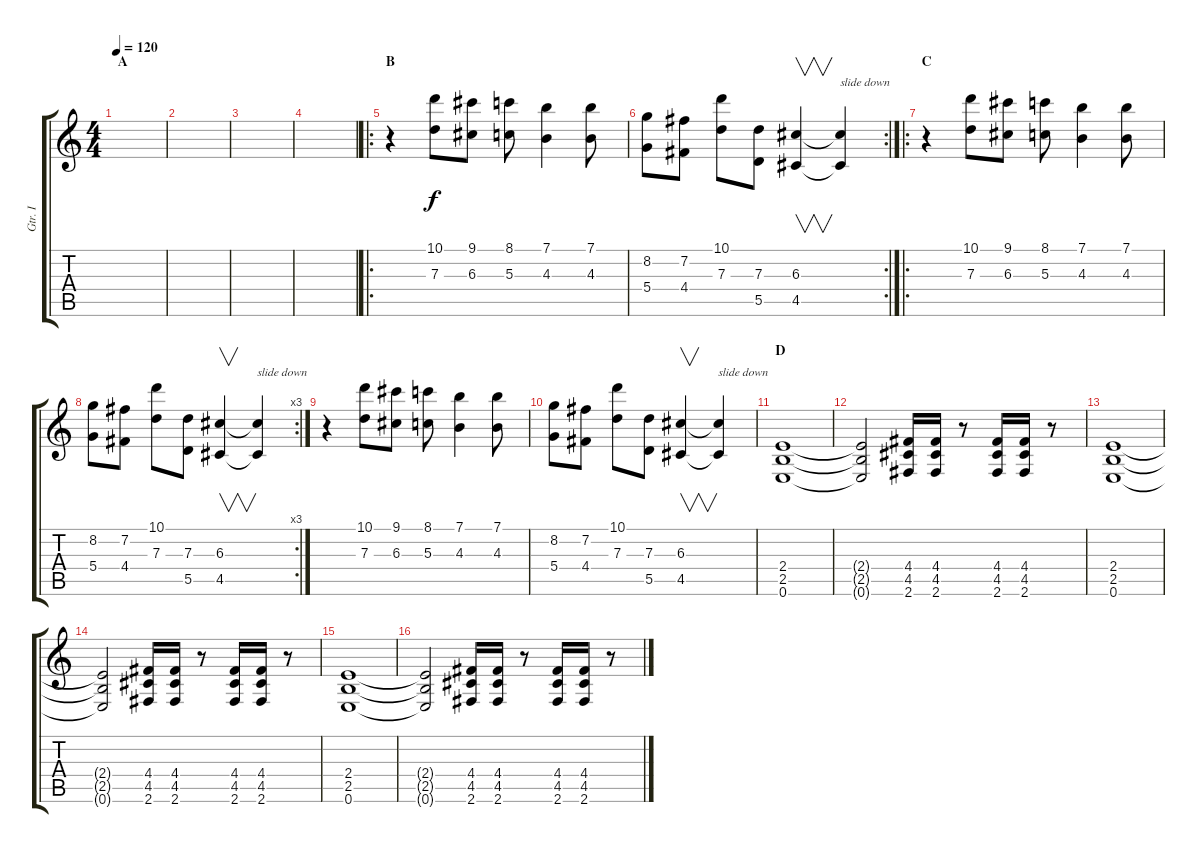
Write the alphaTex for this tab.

\track ("Gtr. I" "Gtr. I") {instrument distortionguitar}
\staff {score tabs}
\tuning (E4 B3 G3 D3 A2 E2) {hide}
\ts (4 4)
\section ("" "A")
\tempo 120
\clef g2
\ks c
|
|
|
|
\ro
\section ("" "B")
r.4 (10.1 7.3).8 (9.1 6.3).8 (8.1 5.3).8 (7.1 4.3).4 (7.1 4.3).8 |
\rc 2
(8.2 5.4).8 (7.2 4.4).8 (10.1 7.3).8 (7.3 5.5).8 (6.3 4.5).4{v} (6.3{t} 4.5{t}).4{txt "slide down"} |
\ro
\section ("" "C")
r.4 (10.1 7.3).8 (9.1 6.3).8 (8.1 5.3).8 (7.1 4.3).4 (7.1 4.3).8 |
\rc 3
(8.2 5.4).8 (7.2 4.4).8 (10.1 7.3).8 (7.3 5.5).8 (6.3 4.5).4{v} (6.3{t} 4.5{t}).4{txt "slide down"} |
r.4 (10.1 7.3).8 (9.1 6.3).8 (8.1 5.3).8 (7.1 4.3).4 (7.1 4.3).8 |
(8.2 5.4).8 (7.2 4.4).8 (10.1 7.3).8 (7.3 5.5).8 (6.3 4.5).4{v} (6.3{t} 4.5{t}).4{txt "slide down"} |
\section ("" "D")
(2.4 2.5 0.6).1 |
(2.4{t} 2.5{t} 0.6{t}).2 (4.4 4.5 2.6).16 (4.4 4.5 2.6).16 r.8 (4.4 4.5 2.6).16 (4.4 4.5 2.6).16 r.8 |
(2.4 2.5 0.6).1 |
(2.4{t} 2.5{t} 0.6{t}).2 (4.4 4.5 2.6).16 (4.4 4.5 2.6).16 r.8 (4.4 4.5 2.6).16 (4.4 4.5 2.6).16 r.8 |
(2.4 2.5 0.6).1 |
(2.4{t} 2.5{t} 0.6{t}).2 (4.4 4.5 2.6).16 (4.4 4.5 2.6).16 r.8 (4.4 4.5 2.6).16 (4.4 4.5 2.6).16 r.8
